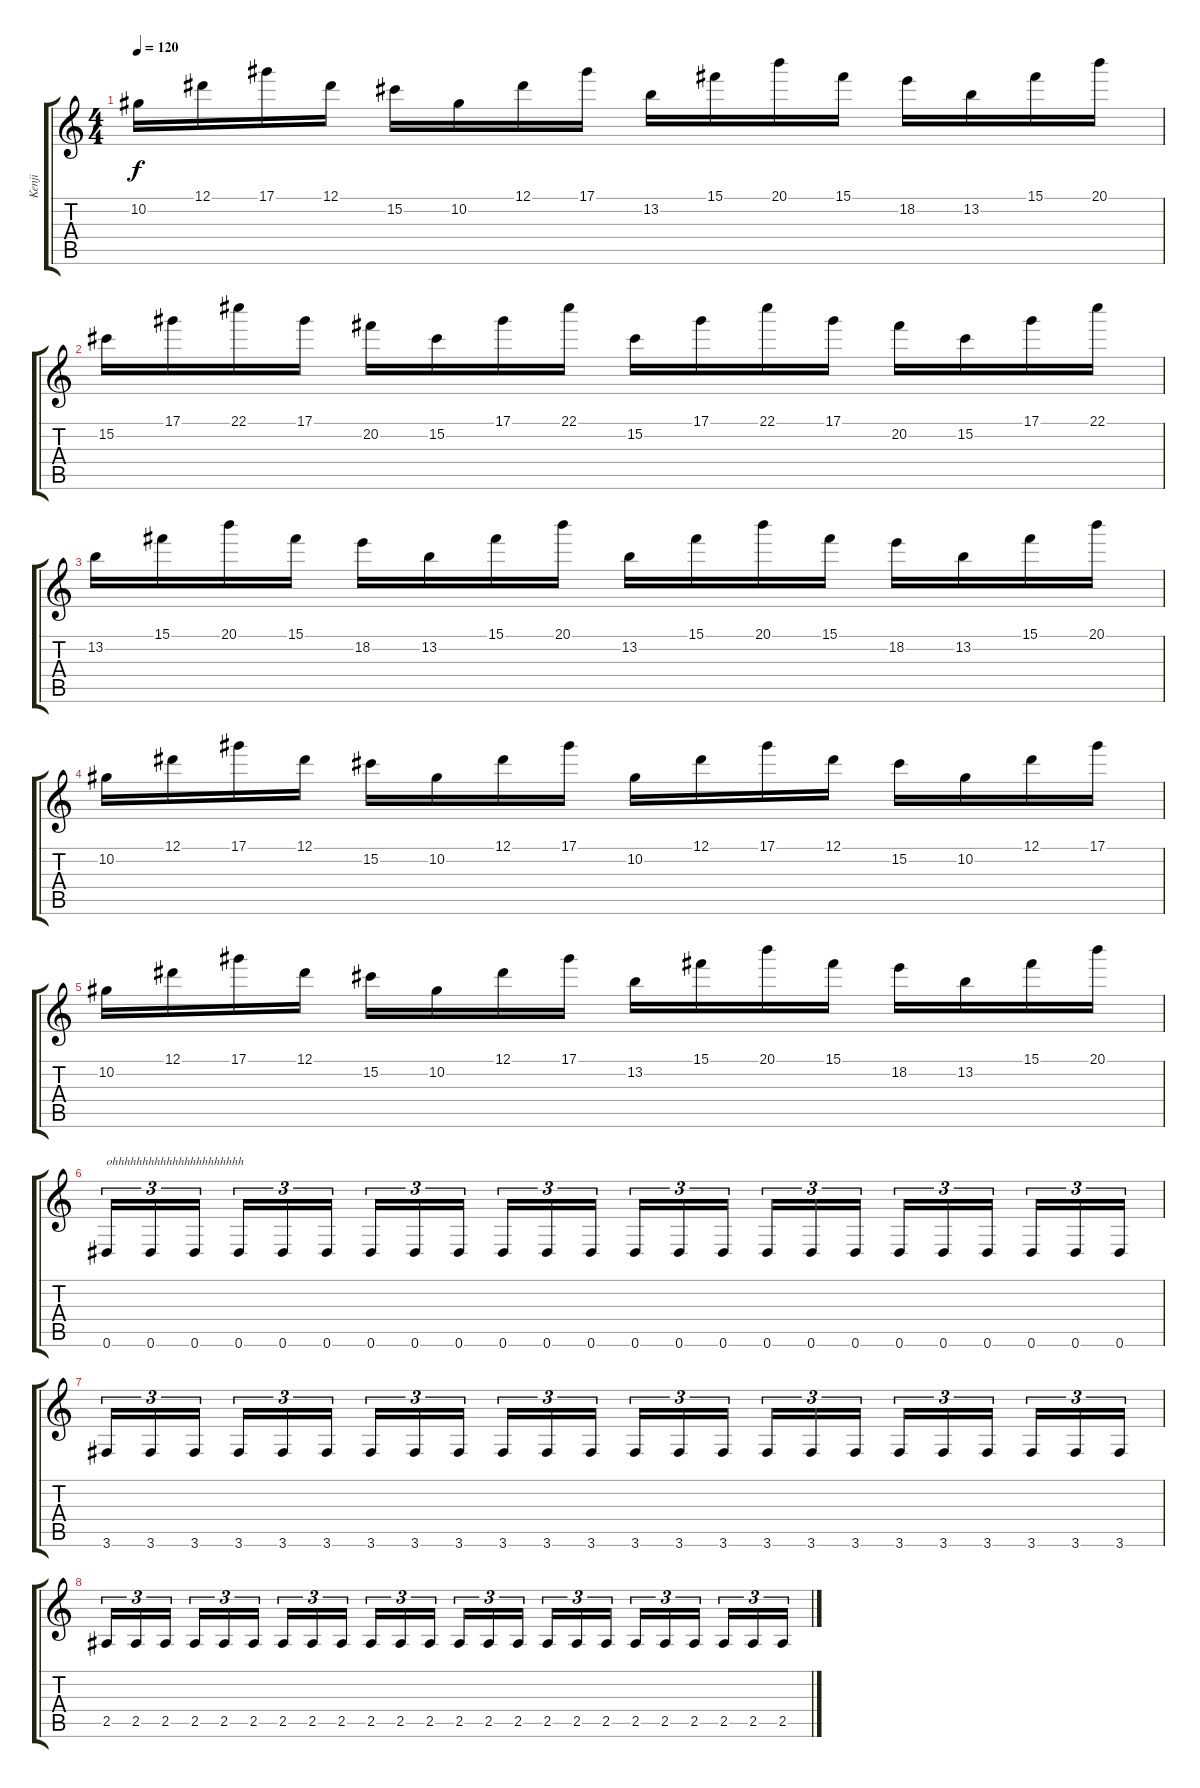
\track ("Kenji" "Kenji") {instrument distortionguitar}
\staff {score tabs}
\tuning (Eb4 Bb3 Gb3 Db3 Ab2 Eb2) {hide}
\ts (4 4)
\tempo 120
\clef g2
\ks c
10.2.16{dy f} 12.1.16 17.1.16 12.1.16 15.2.16 10.2.16 12.1.16 17.1.16 13.2.16 15.1.16 20.1.16 15.1.16 18.2.16 13.2.16 15.1.16 20.1.16 |
15.2.16 17.1.16 22.1.16 17.1.16 20.2.16 15.2.16 17.1.16 22.1.16 15.2.16 17.1.16 22.1.16 17.1.16 20.2.16 15.2.16 17.1.16 22.1.16 |
13.2.16 15.1.16 20.1.16 15.1.16 18.2.16 13.2.16 15.1.16 20.1.16 13.2.16 15.1.16 20.1.16 15.1.16 18.2.16 13.2.16 15.1.16 20.1.16 |
10.2.16 12.1.16 17.1.16 12.1.16 15.2.16 10.2.16 12.1.16 17.1.16 10.2.16 12.1.16 17.1.16 12.1.16 15.2.16 10.2.16 12.1.16 17.1.16 |
10.2.16 12.1.16 17.1.16 12.1.16 15.2.16 10.2.16 12.1.16 17.1.16 13.2.16 15.1.16 20.1.16 15.1.16 18.2.16 13.2.16 15.1.16 20.1.16 |
0.6.16{tu (3 2) txt "ohhhhhhhhhhhhhhhhhhhhhh"} 0.6.16{tu (3 2)} 0.6.16{tu (3 2)} 0.6.16{tu (3 2)} 0.6.16{tu (3 2)} 0.6.16{tu (3 2)} 0.6.16{tu (3 2)} 0.6.16{tu (3 2)} 0.6.16{tu (3 2)} 0.6.16{tu (3 2)} 0.6.16{tu (3 2)} 0.6.16{tu (3 2)} 0.6.16{tu (3 2)} 0.6.16{tu (3 2)} 0.6.16{tu (3 2)} 0.6.16{tu (3 2)} 0.6.16{tu (3 2)} 0.6.16{tu (3 2)} 0.6.16{tu (3 2)} 0.6.16{tu (3 2)} 0.6.16{tu (3 2)} 0.6.16{tu (3 2)} 0.6.16{tu (3 2)} 0.6.16{tu (3 2)} |
3.6.16{tu (3 2)} 3.6.16{tu (3 2)} 3.6.16{tu (3 2)} 3.6.16{tu (3 2)} 3.6.16{tu (3 2)} 3.6.16{tu (3 2)} 3.6.16{tu (3 2)} 3.6.16{tu (3 2)} 3.6.16{tu (3 2)} 3.6.16{tu (3 2)} 3.6.16{tu (3 2)} 3.6.16{tu (3 2)} 3.6.16{tu (3 2)} 3.6.16{tu (3 2)} 3.6.16{tu (3 2)} 3.6.16{tu (3 2)} 3.6.16{tu (3 2)} 3.6.16{tu (3 2)} 3.6.16{tu (3 2)} 3.6.16{tu (3 2)} 3.6.16{tu (3 2)} 3.6.16{tu (3 2)} 3.6.16{tu (3 2)} 3.6.16{tu (3 2)} |
2.5.16{tu (3 2)} 2.5.16{tu (3 2)} 2.5.16{tu (3 2)} 2.5.16{tu (3 2)} 2.5.16{tu (3 2)} 2.5.16{tu (3 2)} 2.5.16{tu (3 2)} 2.5.16{tu (3 2)} 2.5.16{tu (3 2)} 2.5.16{tu (3 2)} 2.5.16{tu (3 2)} 2.5.16{tu (3 2)} 2.5.16{tu (3 2)} 2.5.16{tu (3 2)} 2.5.16{tu (3 2)} 2.5.16{tu (3 2)} 2.5.16{tu (3 2)} 2.5.16{tu (3 2)} 2.5.16{tu (3 2)} 2.5.16{tu (3 2)} 2.5.16{tu (3 2)} 2.5.16{tu (3 2)} 2.5.16{tu (3 2)} 2.5.16{tu (3 2)}
